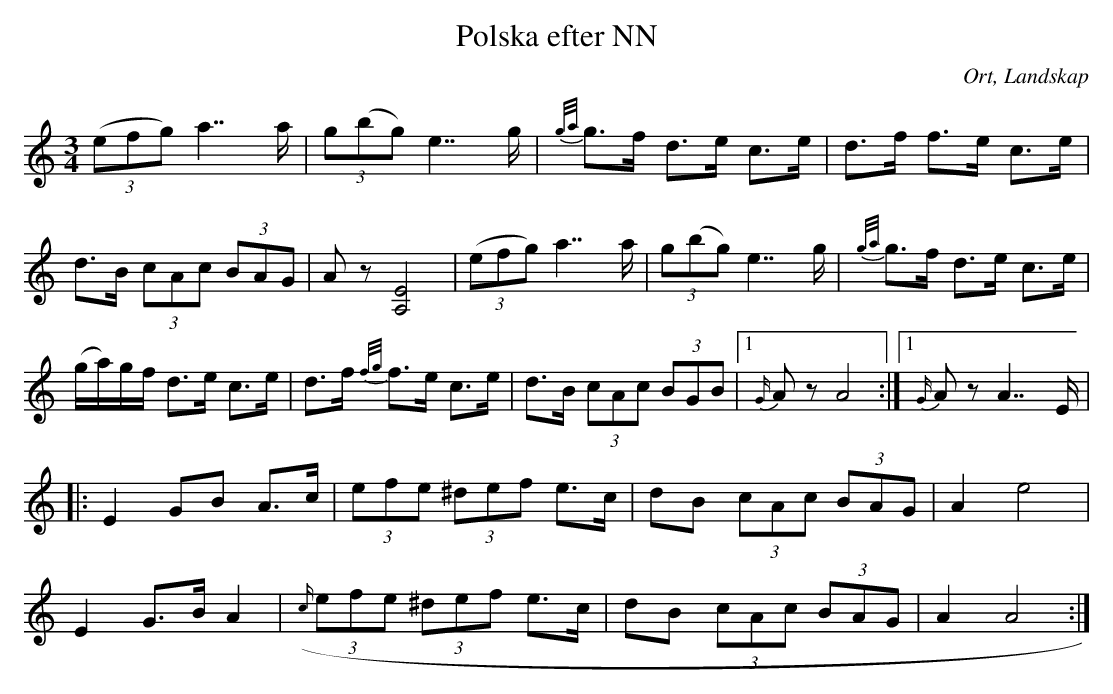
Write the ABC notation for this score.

X:1
T:Polska efter NN
O:Ort, Landskap
M:3/4
L:1/8
K:C
((3efg) a7/2 a/|(3g(bg) e7/2 g/|{g/a/}g>f d>e c>e|d>f f>e c>e|
d>B (3cAc (3BAG|A z [A,4E4]|((3efg) a7/2 a/|(3g(bg) e7/2 g/|{g/a/}g>f d>e c>e|
(g/a/)g/f/ d>e c>e|d>f {f/g/}f>e c>e|d>B (3cAc (3BGB|1 {G/}A z A4:|1 {G/}A z A7/2 E/|
|:E2 GB A>c|(3efe (3^def e>c|dB (3cAc (3BAG|A2 e4|
E2 G>B A2|({c/}(3efe (3^def e>c|dB (3cAc (3BAG|A2 A4:|
